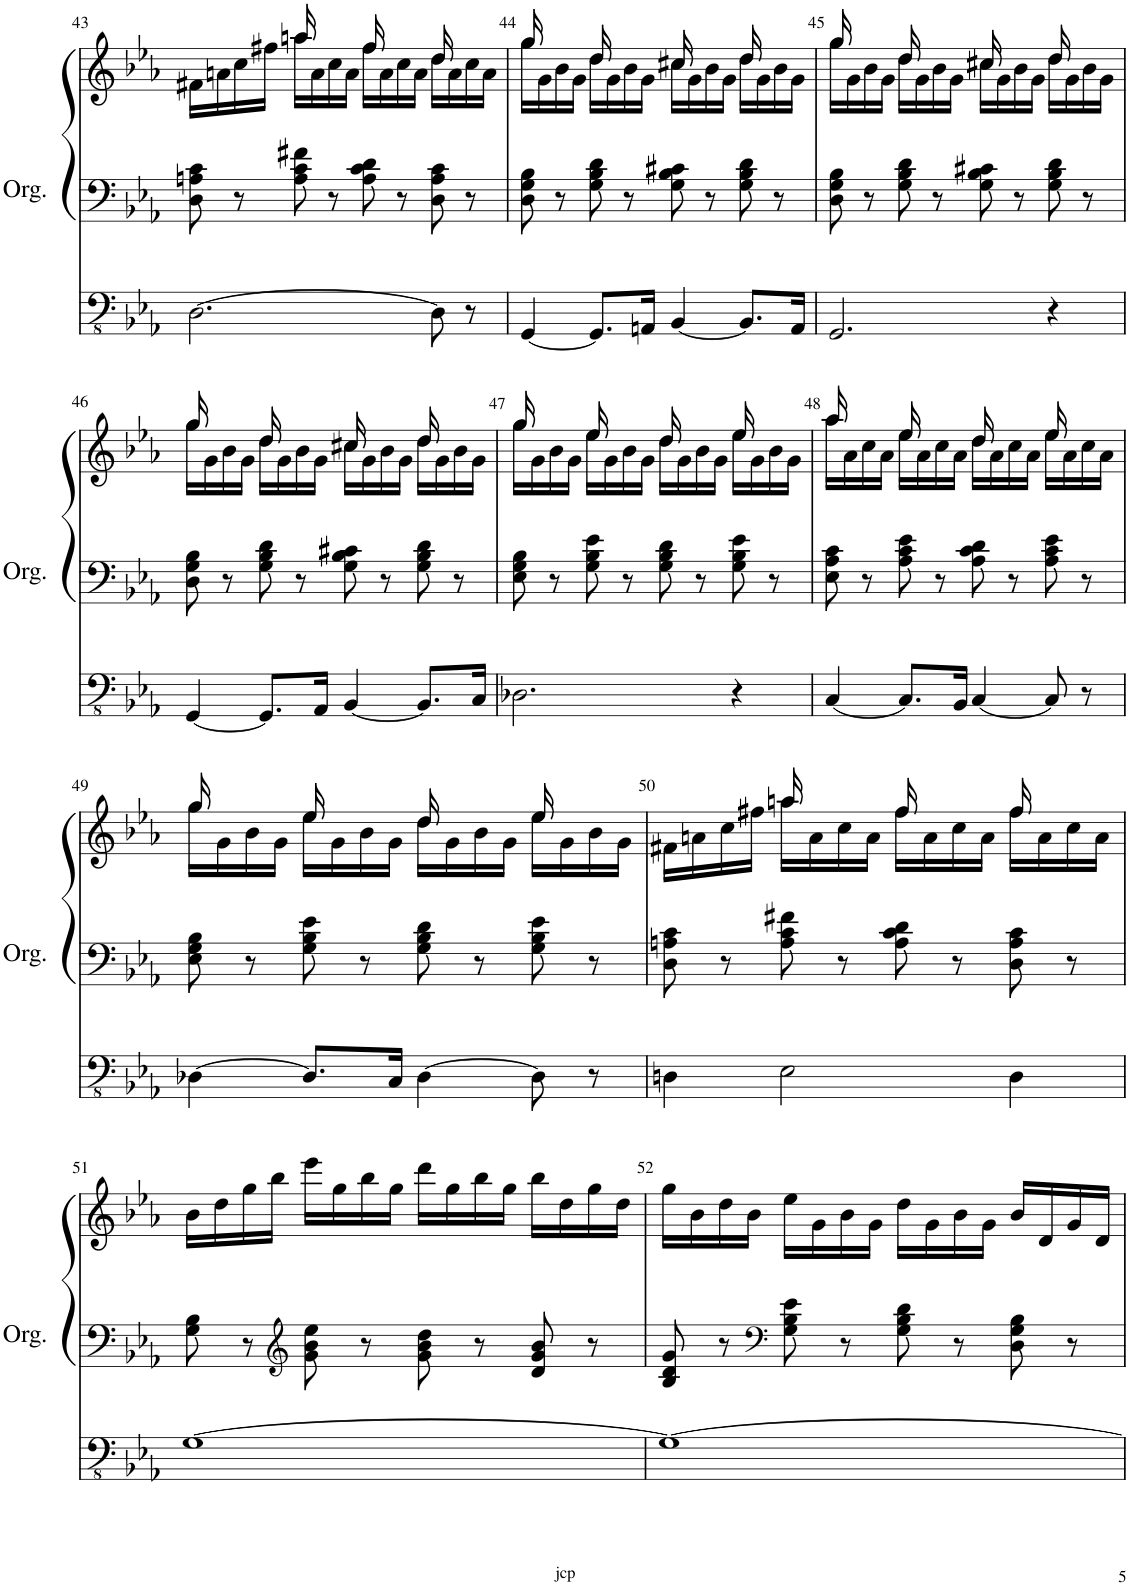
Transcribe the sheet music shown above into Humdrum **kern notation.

**kern	**kern	**kern
*part1	*part1	*part1
*staff3	*staff2	*staff1
*I"Orgue à tuyaux	*	*
*I'Org.	*	*
!!LO:PB:g=z
*clefFv4	*clefF4	*clefG2
*k[b-e-a-]	*k[b-e-a-]	*k[b-e-a-]
*M4/4	*M4/4	*M4/4
=43	=43	=43
*	*	*^
[2.DD\	8D\ 8An\ 8c\	16f#X\LL	4ryy
.	.	16an\	.
.	8r	16cc\	.
.	.	16ff#X\JJ	.
.	8A\ 8c\ 8f#X\	16aan\LL	16aa/
.	.	16a\	8.ryy
.	8r	16cc\	.
.	.	16a\JJ	.
.	8A\ 8c\ 8d\	16ff#\LL	16ff#/
.	.	16a\	8.ryy
.	8r	16cc\	.
.	.	16a\JJ	.
8DD\]	8D\ 8A\ 8c\	16dd\LL	16dd/
.	.	16a\	8.ryy
8r	8r	16cc\	.
.	.	16a\JJ	.
=44	=44	=44	=44
[4GGG/	8D\ 8G\ 8B-\	16gg\LL	16gg/
.	.	16g\	8.ryy
.	8r	16b-\	.
.	.	16g\JJ	.
8.GGG/L]	8G\ 8B-\ 8d\	16dd\LL	16dd/
.	.	16g\	8.ryy
.	8r	16b-\	.
16AAAn/Jk	.	16g\JJ	.
[4BBB-/	8G\ 8B-\ 8c#X\	16cc#X\LL	16cc#/
.	.	16g\	8.ryy
.	8r	16b-\	.
.	.	16g\JJ	.
8.BBB-/L]	8G\ 8B-\ 8d\	16dd\LL	16dd/
.	.	16g\	8.ryy
.	8r	16b-\	.
16AAA/Jk	.	16g\JJ	.
=45	=45	=45	=45
2.GGG/	8D\ 8G\ 8B-\	16gg\LL	16gg/
.	.	16g\	8.ryy
.	8r	16b-\	.
.	.	16g\JJ	.
.	8G\ 8B-\ 8d\	16dd\LL	16dd/
.	.	16g\	8.ryy
.	8r	16b-\	.
.	.	16g\JJ	.
.	8G\ 8B-\ 8c#X\	16cc#X\LL	16cc#/
.	.	16g\	8.ryy
.	8r	16b-\	.
.	.	16g\JJ	.
4r	8G\ 8B-\ 8d\	16dd\LL	16dd/
.	.	16g\	8.ryy
.	8r	16b-\	.
.	.	16g\JJ	.
!!LO:LB:g=z	!!
=46	=46	=46	=46
[4GGG/	8D\ 8G\ 8B-\	16gg\LL	16gg/
.	.	16g\	8.ryy
.	8r	16b-\	.
.	.	16g\JJ	.
8.GGG/L]	8G\ 8B-\ 8d\	16dd\LL	16dd/
.	.	16g\	8.ryy
.	8r	16b-\	.
16AAA-/Jk	.	16g\JJ	.
[4BBB-/	8G\ 8B-\ 8c#X\	16cc#X\LL	16cc#/
.	.	16g\	8.ryy
.	8r	16b-\	.
.	.	16g\JJ	.
8.BBB-/L]	8G\ 8B-\ 8d\	16dd\LL	16dd/
.	.	16g\	8.ryy
.	8r	16b-\	.
16CC/Jk	.	16g\JJ	.
=47	=47	=47	=47
2.DD-X\	8E-\ 8G\ 8B-\	16gg\LL	16gg/
.	.	16g\	8.ryy
.	8r	16b-\	.
.	.	16g\JJ	.
.	8G\ 8B-\ 8e-\	16ee-\LL	16ee-/
.	.	16g\	8.ryy
.	8r	16b-\	.
.	.	16g\JJ	.
.	8G\ 8B-\ 8d\	16dd\LL	16dd/
.	.	16g\	8.ryy
.	8r	16b-\	.
.	.	16g\JJ	.
4r	8G\ 8B-\ 8e-\	16ee-\LL	16ee-/
.	.	16g\	8.ryy
.	8r	16b-\	.
.	.	16g\JJ	.
=48	=48	=48	=48
[4CC/	8E-\ 8A-\ 8c\	16aa-\LL	16aa-/
.	.	16a-\	8.ryy
.	8r	16cc\	.
.	.	16a-\JJ	.
8.CC/L]	8A-\ 8c\ 8e-\	16ee-\LL	16ee-/
.	.	16a-\	8.ryy
.	8r	16cc\	.
16BBB-/Jk	.	16a-\JJ	.
[4CC/	8A-\ 8c\ 8d\	16dd\LL	16dd/
.	.	16a-\	8.ryy
.	8r	16cc\	.
.	.	16a-\JJ	.
8CC/]	8A-\ 8c\ 8e-\	16ee-\LL	16ee-/
.	.	16a-\	8.ryy
8r	8r	16cc\	.
.	.	16a-\JJ	.
!!LO:LB:g=z	!!
=49	=49	=49	=49
[4DD-X\	8E-\ 8G\ 8B-\	16gg\LL	16gg/
.	.	16g\	8.ryy
.	8r	16b-\	.
.	.	16g\JJ	.
8.DD-/L]	8G\ 8B-\ 8e-\	16ee-\LL	16ee-/
.	.	16g\	8.ryy
.	8r	16b-\	.
16CC/Jk	.	16g\JJ	.
[4DD-\	8G\ 8B-\ 8d\	16dd\LL	16dd/
.	.	16g\	8.ryy
.	8r	16b-\	.
.	.	16g\JJ	.
8DD-\]	8G\ 8B-\ 8e-\	16ee-\LL	16ee-/
.	.	16g\	8.ryy
8r	8r	16b-\	.
.	.	16g\JJ	.
=50	=50	=50	=50
4DDn\	8D\ 8An\ 8c\	16f#X\LL	4ryy
.	.	16an\	.
.	8r	16cc\	.
.	.	16ff#X\JJ	.
2EE-\	8A\ 8c\ 8f#X\	16aan\LL	16aa/
.	.	16a\	8.ryy
.	8r	16cc\	.
.	.	16a\JJ	.
.	8A\ 8c\ 8d\	16ff#\LL	16ff#/
.	.	16a\	8.ryy
.	8r	16cc\	.
.	.	16a\JJ	.
4DD\	8D\ 8A\ 8c\	16ff#\LL	16ff#/
.	.	16a\	8.ryy
.	8r	16cc\	.
.	.	16a\JJ	.
*	*	*v	*v
!!LO:LB:g=z
=51	=51	=51
[1GG	8G\ 8B-\	16b-\LL
.	.	16dd\
.	8r	16gg\
.	.	16bb-\JJ
*	*clefG2	*
.	8g\ 8b-\ 8ee-\	16eee-\LL
.	.	16gg\
.	8r	16bb-\
.	.	16gg\JJ
.	8g\ 8b-\ 8dd\	16ddd\LL
.	.	16gg\
.	8r	16bb-\
.	.	16gg\JJ
.	8d/ 8g/ 8b-/	16bb-\LL
.	.	16dd\
.	8r	16gg\
.	.	16dd\JJ
=52	=52	=52
1GG_	8B-/ 8d/ 8g/	16gg\LL
.	.	16b-\
.	8r	16dd\
.	.	16b-\JJ
*	*clefF4	*
.	8G\ 8B-\ 8e-\	16ee-\LL
.	.	16g\
.	8r	16b-\
.	.	16g\JJ
.	8G\ 8B-\ 8d\	16dd\LL
.	.	16g\
.	8r	16b-\
.	.	16g\JJ
.	8D\ 8G\ 8B-\	16b-/LL
.	.	16d/
.	8r	16g/
.	.	16d/JJ
=	=	=
*-	*-	*-
